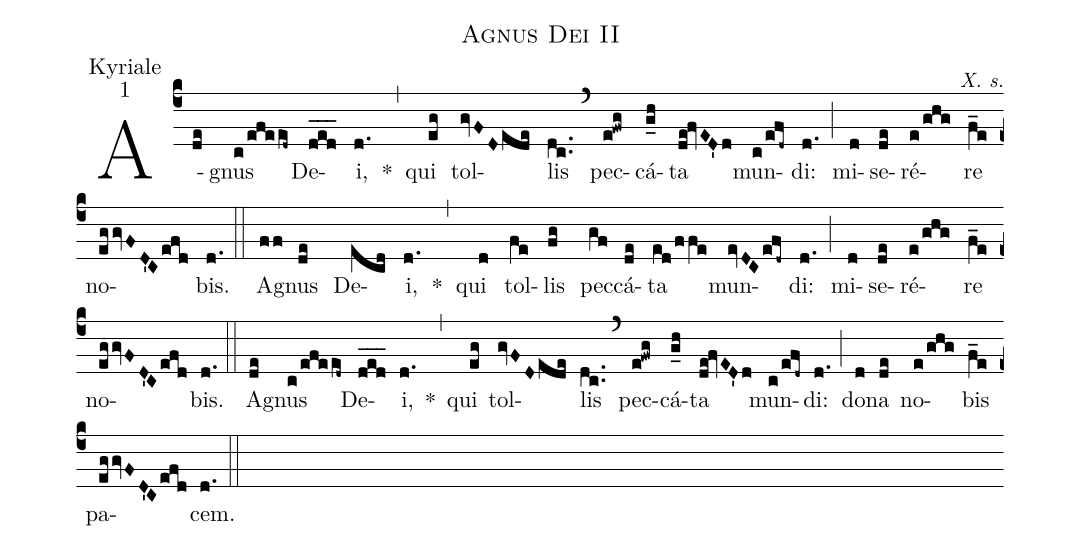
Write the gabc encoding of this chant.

name:Agnus Dei II;
office-part:Kyriale;
mode:1;
commentary:X. s.;
%%
(c4) A(de)gnus(c/efeed~) De(d_e_d_)i,(d.) *(,) qui(eg) tol(gvFDede)lis(dc..) (`) pec(e!fwg)cá(g_h)ta(de!fvED'd) mun(c/efd~)di:(d.) (;) mi(d)se(de)ré(e/ghg)re(f_e) no(eggvFD'Cefd)bis.(d.) (::)
A(ff)gnus(de) De(ecd)i,(d.) *(,) qui(d) tol(fe)lis(fg) pec(gf)cá(de)ta(ed/ffe) mun(evDCefd~)di:(d.) (;) mi(d)se(de)ré(e/ghg)re(f_e) no(eggvFD'Cefd)bis.(d.) (::)
A(de)gnus(c/efeed~) De(d_e_d_)i,(d.) *(,) qui(eg) tol(gvFDede)lis(dc..) (`) pec(e!fwg)cá(g_h)ta(de!fvED'd) mun(c/efd~)di:(d.) (;) do(d)na(de) no(e/ghg)bis(f_e) pa(eggvFD'Cefd)cem.(d.) (::)
